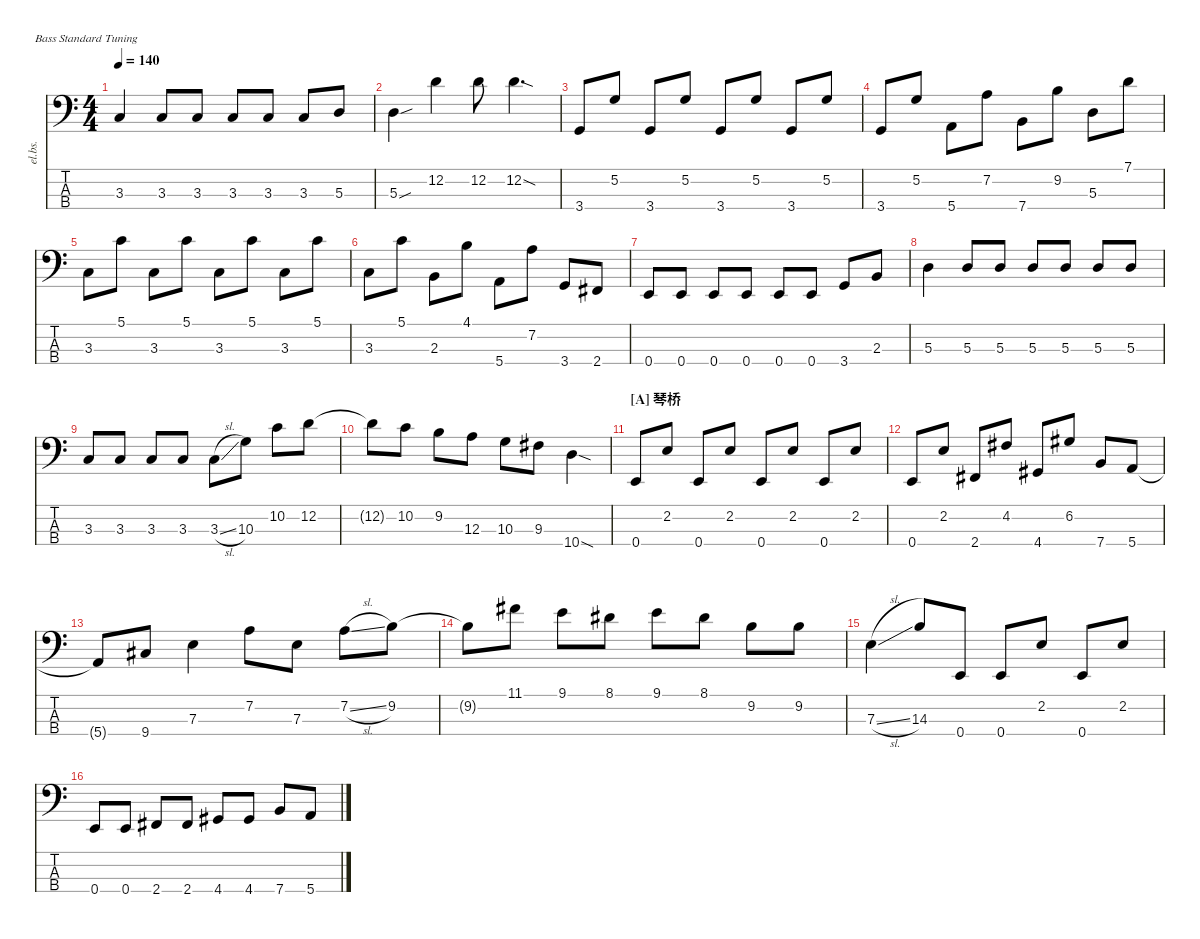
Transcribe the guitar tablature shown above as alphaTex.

\defaultSystemsLayout 4
\hideDynamics
\bracketExtendMode nobrackets
\otherSystemsTrackNameOrientation horizontal
\track ("Electric Bass" "el.bs.") {instrument electricbassfinger}
\staff {score tabs}
\tuning (G2 D2 A1 E1)
\ts (4 4)
\tempo 140
\clef f4
\ks c
3.3.4{dy mf beam Up} 3.3.8{beam Up} 3.3.8{beam Up} 3.3.8{beam Up} 3.3.8{beam Up} 3.3.8{beam Up} 5.3.8{beam Up} |
5.3{sou}.4{beam Down} 12.2.4{beam Down} 12.2.8{beam Down} 12.2{sod}.4{d beam Down} |
3.4.8{beam Up} 5.2.8{beam Up} 3.4.8{beam Up} 5.2.8{beam Up} 3.4.8{beam Up} 5.2.8{beam Up} 3.4.8{beam Up} 5.2.8{beam Up} |
3.4.8{beam Up} 5.2.8{beam Up} 5.4.8{beam Down} 7.2.8{beam Down} 7.4.8{beam Down} 9.2.8{beam Down} 5.3.8{beam Down} 7.1.8{beam Down} |
3.3.8{beam Down} 5.1.8{beam Down} 3.3.8{beam Down} 5.1.8{beam Down} 3.3.8{beam Down} 5.1.8{beam Down} 3.3.8{beam Down} 5.1.8{beam Down} |
3.3.8{beam Down} 5.1.8{beam Down} 2.3.8{beam Down} 4.1.8{beam Down} 5.4.8{beam Down} 7.2.8{beam Down} 3.4.8{beam Up} 2.4{acc #}.8{beam Up} |
0.4.8{beam Up} 0.4.8{beam Up} 0.4.8{beam Up} 0.4.8{beam Up} 0.4.8{beam Up} 0.4.8{beam Up} 3.4.8{beam Up} 2.3.8{beam Up} |
5.3.4{beam Down} 5.3.8{beam Up} 5.3.8{beam Up} 5.3.8{beam Up} 5.3.8{beam Up} 5.3.8{beam Up} 5.3.8{beam Up} |
3.3.8{beam Up} 3.3.8{beam Up} 3.3.8{beam Up} 3.3.8{beam Up} 3.3{sl}.8{beam Down} 10.3.8{beam Down} 10.2.8{beam Down} 12.2.8{beam Down} |
12.2{t}.8{beam Down} 10.2.8{beam Down} 9.2.8{beam Down} 12.3.8{beam Down} 10.3.8{beam Down} 9.3{acc #}.8{beam Down} 10.4{sod}.4{beam Down} |
\section ("A" "琴桥")
0.4.8{beam Up} 2.2.8{beam Up} 0.4.8{beam Up} 2.2.8{beam Up} 0.4.8{beam Up} 2.2.8{beam Up} 0.4.8{beam Up} 2.2.8{beam Up} |
0.4.8{beam Up} 2.2.8{beam Up} 2.4{acc #}.8{beam Up} 4.2{acc #}.8{beam Up} 4.4{acc #}.8{beam Up} 6.2{acc #}.8{beam Up} 7.4.8{beam Up} 5.4.8{beam Up} |
5.4{t}.8{beam Up} 9.4{acc #}.8{beam Up} 7.3.4{beam Down} 7.2.8{beam Down} 7.3.8{beam Down} 7.2{sl}.8{beam Down} 9.2.8{beam Down} |
9.2{t}.8{beam Down} 11.1{acc #}.8{beam Down} 9.1.8{beam Down} 8.1{acc #}.8{beam Down} 9.1.8{beam Down} 8.1{acc #}.8{beam Down} 9.2.8{beam Down} 9.2.8{beam Down} |
7.3{sl}.4{beam Down} 14.3.8{beam Up} 0.4.8{beam Up} 0.4.8{beam Up} 2.2.8{beam Up} 0.4.8{beam Up} 2.2.8{beam Up} |
0.4.8{beam Up} 0.4.8{beam Up} 2.4{acc #}.8{beam Up} 2.4{acc #}.8{beam Up} 4.4{acc #}.8{beam Up} 4.4{acc #}.8{beam Up} 7.4.8{beam Up} 5.4.8{beam Up}
